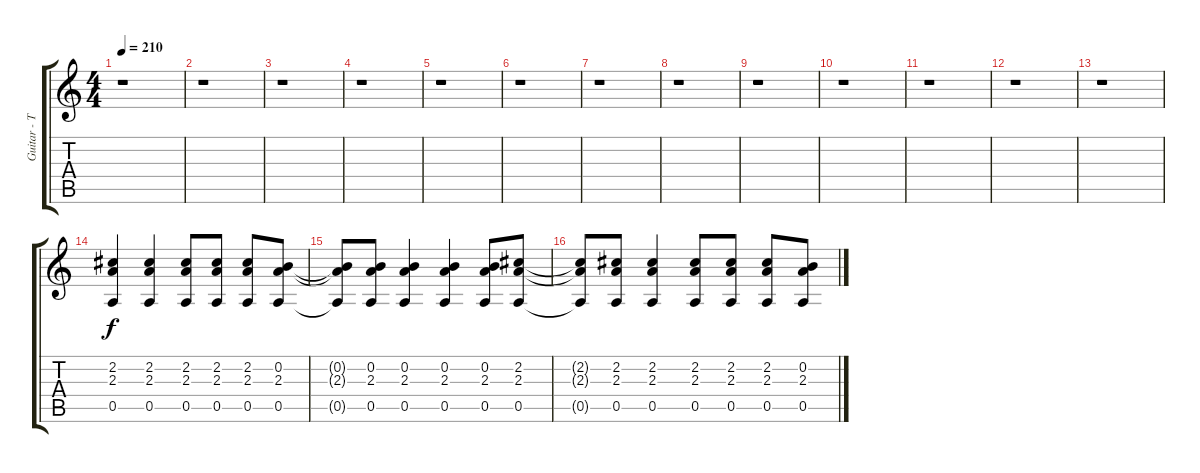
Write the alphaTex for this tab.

\track ("Guitar - Tom Mattew Delonge" "Guitar - T") {instrument overdrivenguitar}
\staff {score tabs}
\tuning (E4 B3 G3 D3 A2 E2) {hide}
\ts (4 4)
\tempo 210
\clef g2
\ks c
r.1{dy f} |
r.1 |
r.1 |
r.1 |
r.1 |
r.1 |
r.1 |
r.1 |
r.1 |
r.1 |
r.1 |
r.1 |
r.1 |
(2.2 2.3 0.5).4 (2.2 2.3 0.5).4 (2.2 2.3 0.5).8 (2.2 2.3 0.5).8 (2.2 2.3 0.5).8 (0.2 2.3 0.5).8 |
(0.2{t} 2.3{t} 0.5{t}).8 (0.2 2.3 0.5).8 (0.2 2.3 0.5).4 (0.2 2.3 0.5).4 (0.2 2.3 0.5).8 (2.2 2.3 0.5).8 |
(2.2{t} 2.3{t} 0.5{t}).8 (2.2 2.3 0.5).8 (2.2 2.3 0.5).4 (2.2 2.3 0.5).8 (2.2 2.3 0.5).8 (2.2 2.3 0.5).8 (0.2 2.3 0.5).8
